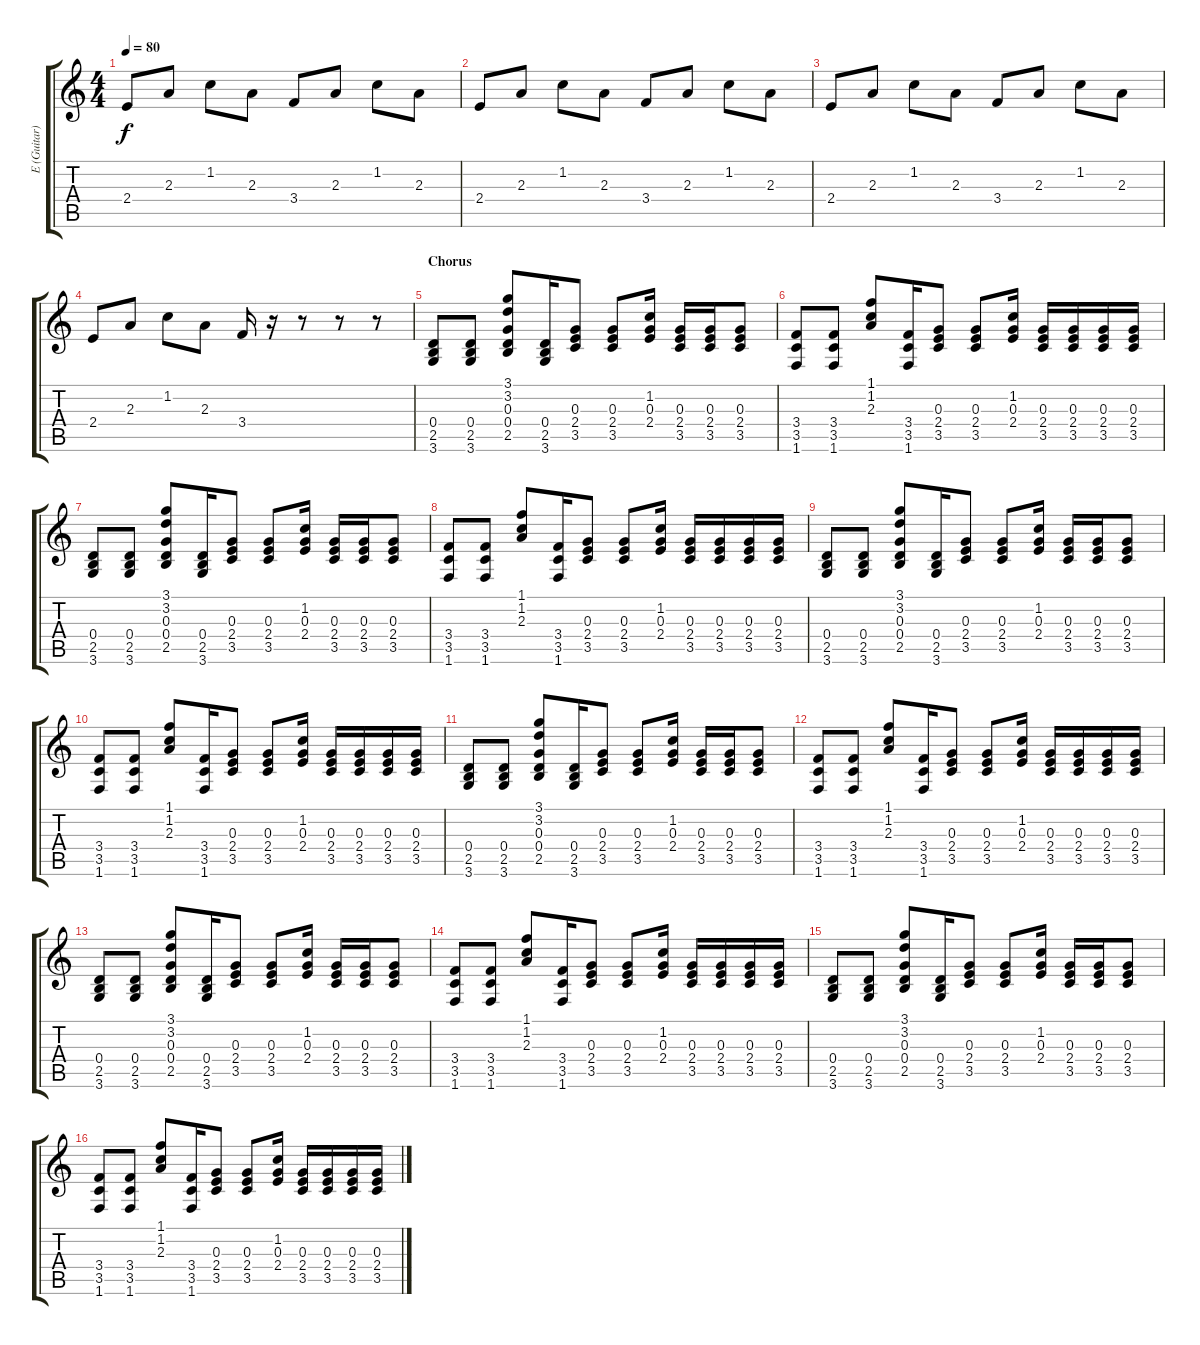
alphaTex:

\track ("E (Guitar)" "E (Guitar)") {instrument overdrivenguitar}
\staff {score tabs}
\tuning (E4 B3 G3 D3 A2 E2) {hide}
\ts (4 4)
\tempo 80
\clef g2
\ks c
2.4.8{dy f} 2.3.8 1.2.8 2.3.8 3.4.8 2.3.8 1.2.8 2.3.8 |
2.4.8 2.3.8 1.2.8 2.3.8 3.4.8 2.3.8 1.2.8 2.3.8 |
2.4.8 2.3.8 1.2.8 2.3.8 3.4.8 2.3.8 1.2.8 2.3.8 |
2.4.8 2.3.8 1.2.8 2.3.8 3.4.16 r.16 r.8 r.8 r.8 |
\section ("" "Chorus")
(0.4 2.5 3.6).8 (0.4 2.5 3.6).8 (3.1 3.2 0.3 0.4 2.5).8 (0.4 2.5 3.6).16 (0.3 2.4 3.5).8 (0.3 2.4 3.5).8 (1.2 0.3 2.4).16 (0.3 2.4 3.5).16 (0.3 2.4 3.5).16 (0.3 2.4 3.5).8 |
(3.4 3.5 1.6).8 (3.4 3.5 1.6).8 (1.1 1.2 2.3).8 (3.4 3.5 1.6).16 (0.3 2.4 3.5).8 (0.3 2.4 3.5).8 (1.2 0.3 2.4).16 (0.3 2.4 3.5).16 (0.3 2.4 3.5).16 (0.3 2.4 3.5).16 (0.3 2.4 3.5).16 |
(0.4 2.5 3.6).8 (0.4 2.5 3.6).8 (3.1 3.2 0.3 0.4 2.5).8 (0.4 2.5 3.6).16 (0.3 2.4 3.5).8 (0.3 2.4 3.5).8 (1.2 0.3 2.4).16 (0.3 2.4 3.5).16 (0.3 2.4 3.5).16 (0.3 2.4 3.5).8 |
(3.4 3.5 1.6).8 (3.4 3.5 1.6).8 (1.1 1.2 2.3).8 (3.4 3.5 1.6).16 (0.3 2.4 3.5).8 (0.3 2.4 3.5).8 (1.2 0.3 2.4).16 (0.3 2.4 3.5).16 (0.3 2.4 3.5).16 (0.3 2.4 3.5).16 (0.3 2.4 3.5).16 |
(0.4 2.5 3.6).8 (0.4 2.5 3.6).8 (3.1 3.2 0.3 0.4 2.5).8 (0.4 2.5 3.6).16 (0.3 2.4 3.5).8 (0.3 2.4 3.5).8 (1.2 0.3 2.4).16 (0.3 2.4 3.5).16 (0.3 2.4 3.5).16 (0.3 2.4 3.5).8 |
(3.4 3.5 1.6).8 (3.4 3.5 1.6).8 (1.1 1.2 2.3).8 (3.4 3.5 1.6).16 (0.3 2.4 3.5).8 (0.3 2.4 3.5).8 (1.2 0.3 2.4).16 (0.3 2.4 3.5).16 (0.3 2.4 3.5).16 (0.3 2.4 3.5).16 (0.3 2.4 3.5).16 |
(0.4 2.5 3.6).8 (0.4 2.5 3.6).8 (3.1 3.2 0.3 0.4 2.5).8 (0.4 2.5 3.6).16 (0.3 2.4 3.5).8 (0.3 2.4 3.5).8 (1.2 0.3 2.4).16 (0.3 2.4 3.5).16 (0.3 2.4 3.5).16 (0.3 2.4 3.5).8 |
(3.4 3.5 1.6).8 (3.4 3.5 1.6).8 (1.1 1.2 2.3).8 (3.4 3.5 1.6).16 (0.3 2.4 3.5).8 (0.3 2.4 3.5).8 (1.2 0.3 2.4).16 (0.3 2.4 3.5).16 (0.3 2.4 3.5).16 (0.3 2.4 3.5).16 (0.3 2.4 3.5).16 |
(0.4 2.5 3.6).8 (0.4 2.5 3.6).8 (3.1 3.2 0.3 0.4 2.5).8 (0.4 2.5 3.6).16 (0.3 2.4 3.5).8 (0.3 2.4 3.5).8 (1.2 0.3 2.4).16 (0.3 2.4 3.5).16 (0.3 2.4 3.5).16 (0.3 2.4 3.5).8 |
(3.4 3.5 1.6).8 (3.4 3.5 1.6).8 (1.1 1.2 2.3).8 (3.4 3.5 1.6).16 (0.3 2.4 3.5).8 (0.3 2.4 3.5).8 (1.2 0.3 2.4).16 (0.3 2.4 3.5).16 (0.3 2.4 3.5).16 (0.3 2.4 3.5).16 (0.3 2.4 3.5).16 |
(0.4 2.5 3.6).8 (0.4 2.5 3.6).8 (3.1 3.2 0.3 0.4 2.5).8 (0.4 2.5 3.6).16 (0.3 2.4 3.5).8 (0.3 2.4 3.5).8 (1.2 0.3 2.4).16 (0.3 2.4 3.5).16 (0.3 2.4 3.5).16 (0.3 2.4 3.5).8 |
(3.4 3.5 1.6).8 (3.4 3.5 1.6).8 (1.1 1.2 2.3).8 (3.4 3.5 1.6).16 (0.3 2.4 3.5).8 (0.3 2.4 3.5).8 (1.2 0.3 2.4).16 (0.3 2.4 3.5).16 (0.3 2.4 3.5).16 (0.3 2.4 3.5).16 (0.3 2.4 3.5).16
